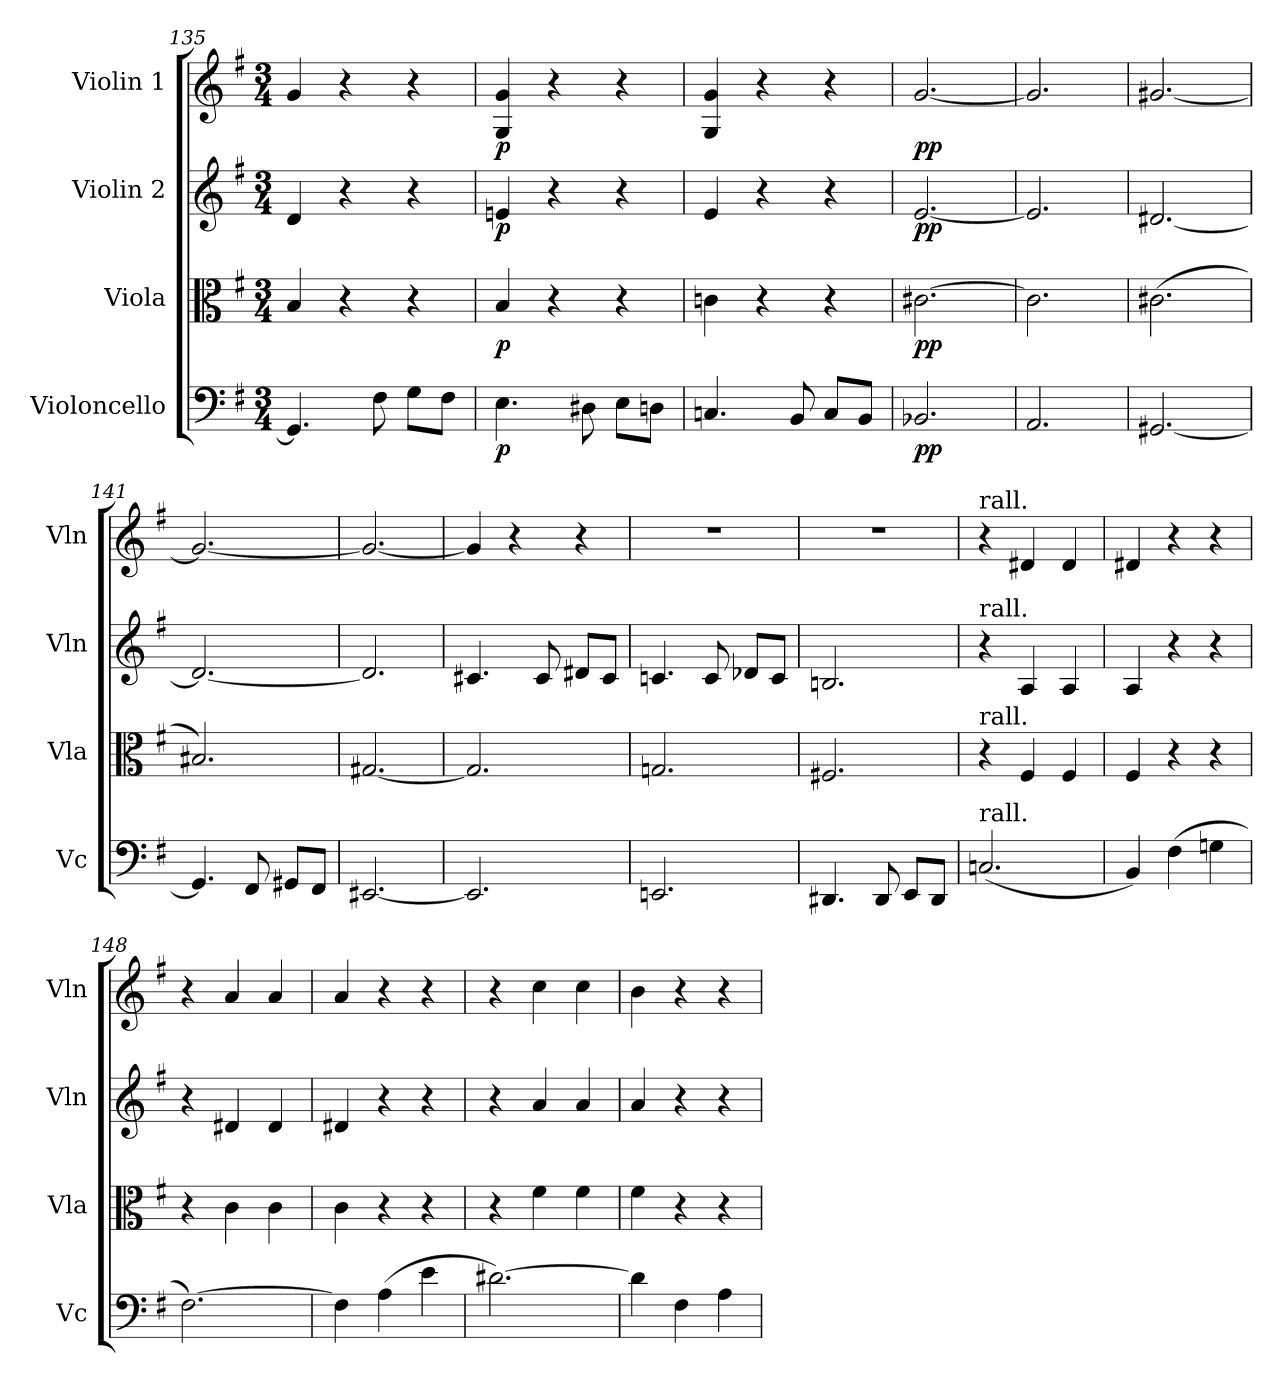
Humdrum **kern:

**kern	**dynam	**kern	**dynam	**kern	**dynam	**kern	**dynam
*part4	*part4	*part3	*part3	*part2	*part2	*part1	*part1
*staff4	*staff4	*staff3	*staff3	*staff2	*staff2	*staff1	*staff1
*I"Violoncello	*	*I"Viola	*	*I"Violin 2	*	*I"Violin 1	*
*I'Vc	*	*I'Vla	*	*I'Vln	*	*I'Vln	*
!!LO:LB:g=z
*clefF4	*	*clefC3	*	*clefG2	*	*clefG2	*
*k[f#]	*	*k[f#]	*	*k[f#]	*	*k[f#]	*
*M3/4	*	*M3/4	*	*M3/4	*	*M3/4	*
=135	=135	=135	=135	=135	=135	=135	=135
4.GG/]	.	4B/	.	4d/	.	4g/	.
.	.	4r	.	4r	.	4r	.
8F#\	.	.	.	.	.	.	.
8G\L	.	4r	.	4r	.	4r	.
8F#\J	.	.	.	.	.	.	.
=136	=136	=136	=136	=136	=136	=136	=136
!	!LO:DY:b	!	!LO:DY:b	!	!LO:DY:b	!	!LO:DY:b
4.E\	p	4B/	p	4en/	p	4G/ 4g/	p
.	.	4r	.	4r	.	4r	.
8D#X\	.	.	.	.	.	.	.
8E\L	.	4r	.	4r	.	4r	.
8Dn\J	.	.	.	.	.	.	.
=137	=137	=137	=137	=137	=137	=137	=137
4.Cn/	.	4cn\	.	4e/	.	4G/ 4g/	.
.	.	4r	.	4r	.	4r	.
8BB/	.	.	.	.	.	.	.
8C/L	.	4r	.	4r	.	4r	.
8BB/J	.	.	.	.	.	.	.
=138	=138	=138	=138	=138	=138	=138	=138
!	!LO:DY:b	!	!LO:DY:b	!	!LO:DY:b	!	!LO:DY:b
2.BB-X/	pp	[2.c#X\	pp	[2.e/	pp	[2.g/	pp
=139	=139	=139	=139	=139	=139	=139	=139
2.AA/	.	2.c#\]	.	2.e/]	.	2.g/]	.
=140	=140	=140	=140	=140	=140	=140	=140
[2.GG#X/	.	(2.c#X\	.	[2.d#X/	.	[2.g#X/	.
=141	=141	=141	=141	=141	=141	=141	=141
4.GG#/]	.	2.B#X/)	.	2.d#/_	.	2.g#/_	.
8FF#/	.	.	.	.	.	.	.
8GG#j/L	.	.	.	.	.	.	.
8FF#/J	.	.	.	.	.	.	.
=142	=142	=142	=142	=142	=142	=142	=142
[2.EE#X/	.	[2.G#X/	.	2.d#/]	.	2.g#/_	.
=143	=143	=143	=143	=143	=143	=143	=143
2.EE#/]	.	2.G#/]	.	4.c#X/	.	4g#/]	.
.	.	.	.	.	.	4r	.
.	.	.	.	8c#/	.	.	.
.	.	.	.	8d#X/L	.	4r	.
.	.	.	.	8c#/J	.	.	.
!!LO:LB:g=z
=144	=144	=144	=144	=144	=144	=144	=144
2.EEn/	.	2.Gn/	.	4.cn/	.	2.r	.
.	.	.	.	8c/	.	.	.
.	.	.	.	8d-X/L	.	.	.
.	.	.	.	8c/J	.	.	.
=145	=145	=145	=145	=145	=145	=145	=145
4.DD#X/	.	2.F#X/	.	2.Bn/	.	2.r	.
8DD#/	.	.	.	.	.	.	.
8EE/L	.	.	.	.	.	.	.
8DD#/J	.	.	.	.	.	.	.
=146	=146	=146	=146	=146	=146	=146	=146
!	!	!	!	!	!	!LO:TX:a:t=rall.	!
!	!	!	!	!LO:TX:a:t=rall.	!	!	!
!	!	!LO:TX:a:t=rall.	!	!	!	!	!
!LO:TX:a:t=rall.	!	!	!	!	!	!	!
(2.Cn/	.	4r	.	4r	.	4r	.
.	.	4F#/	.	4A/	.	4d#X/	.
.	.	4F#/	.	4A/	.	4d#/	.
=147	=147	=147	=147	=147	=147	=147	=147
4BB/)	.	4F#/	.	4A/	.	4d#X/	.
(4F#\	.	4r	.	4r	.	4r	.
4Gn\	.	4r	.	4r	.	4r	.
=148	=148	=148	=148	=148	=148	=148	=148
[2.F#\)	.	4r	.	4r	.	4r	.
.	.	4c\	.	4d#X/	.	4a/	.
.	.	4c\	.	4d#/	.	4a/	.
=149	=149	=149	=149	=149	=149	=149	=149
4F#\]	.	4c\	.	4d#X/	.	4a/	.
(4A\	.	4r	.	4r	.	4r	.
4e\	.	4r	.	4r	.	4r	.
=150	=150	=150	=150	=150	=150	=150	=150
[2.d#X\)	.	4r	.	4r	.	4r	.
.	.	4f#\	.	4a/	.	4cc\	.
.	.	4f#\	.	4a/	.	4cc\	.
=151	=151	=151	=151	=151	=151	=151	=151
4d#\]	.	4f#\	.	4a/	.	4b\	.
4F#\	.	4r	.	4r	.	4r	.
4A\	.	4r	.	4r	.	4r	.
=	=	=	=	=	=	=	=
*-	*-	*-	*-	*-	*-	*-	*-
